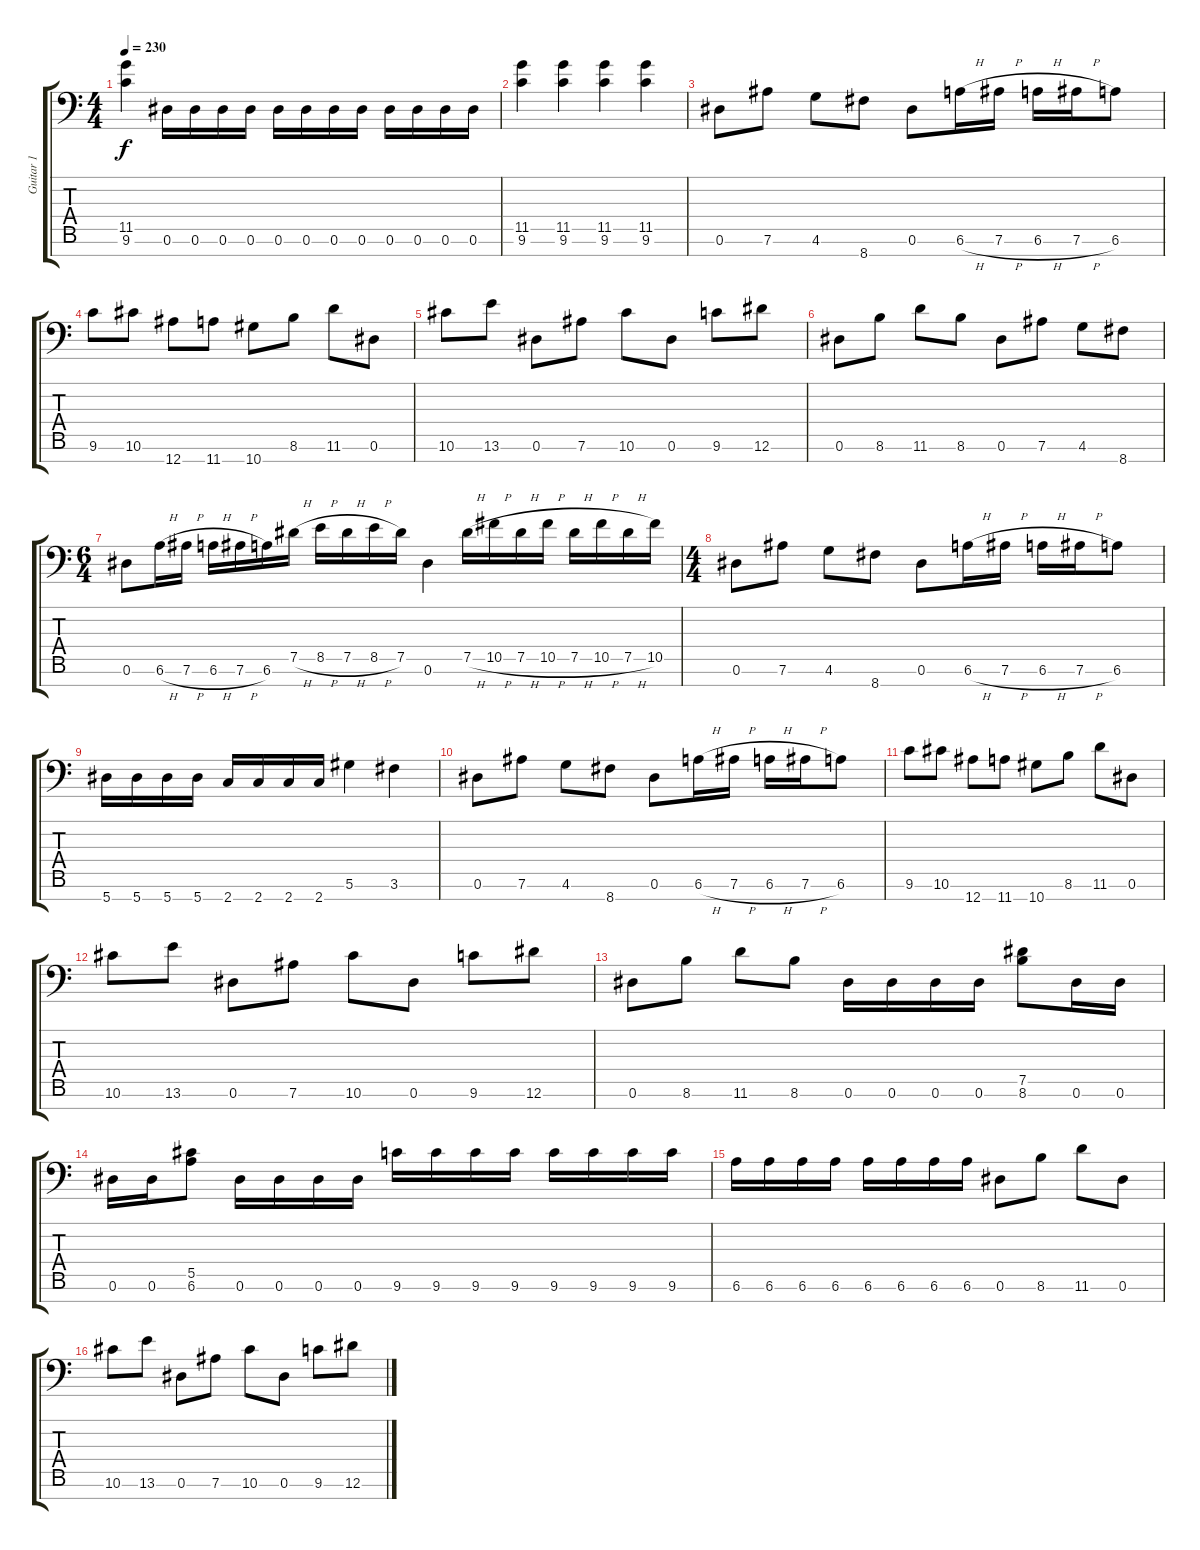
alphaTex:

\track ("Guitar 1" "Guitar 1") {instrument distortionguitar}
\staff {score tabs}
\tuning (Eb4 Bb3 Gb3 Db3 Ab2 Eb2 Bb1) {hide}
\ts (4 4)
\tempo 230
\clef f4
\ks c
(11.5 9.6).4{dy f instrument distortionguitar} 0.6.16 0.6.16 0.6.16 0.6.16 0.6.16 0.6.16 0.6.16 0.6.16 0.6.16 0.6.16 0.6.16 0.6.16 |
(11.5 9.6).4 (11.5 9.6).4 (11.5 9.6).4 (11.5 9.6).4 |
0.6.8 7.6.8 4.6.8 8.7.8 0.6.8 6.6{h}.16 7.6{h}.16 6.6{h}.16 7.6{h}.16 6.6.8 |
9.6.8 10.6.8 12.7.8 11.7.8 10.7.8 8.6.8 11.6.8 0.6.8 |
10.6.8 13.6.8 0.6.8 7.6.8 10.6.8 0.6.8 9.6.8 12.6.8 |
0.6.8 8.6.8 11.6.8 8.6.8 0.6.8 7.6.8 4.6.8 8.7.8 |
\ts (6 4)
0.6.8 6.6{h}.16 7.6{h}.16 6.6{h}.16 7.6{h}.16 6.6.16 7.5{h}.16 8.5{h}.16 7.5{h}.16 8.5{h}.16 7.5.16 0.6.4 7.5{h}.16 10.5{h}.16 7.5{h}.16 10.5{h}.16 7.5{h}.16 10.5{h}.16 7.5{h}.16 10.5.16 |
\ts (4 4)
0.6.8 7.6.8 4.6.8 8.7.8 0.6.8 6.6{h}.16 7.6{h}.16 6.6{h}.16 7.6{h}.16 6.6.8 |
5.7.16 5.7.16 5.7.16 5.7.16 2.7.16 2.7.16 2.7.16 2.7.16 5.6.4 3.6.4 |
0.6.8 7.6.8 4.6.8 8.7.8 0.6.8 6.6{h}.16 7.6{h}.16 6.6{h}.16 7.6{h}.16 6.6.8 |
9.6.8 10.6.8 12.7.8 11.7.8 10.7.8 8.6.8 11.6.8 0.6.8 |
10.6.8 13.6.8 0.6.8 7.6.8 10.6.8 0.6.8 9.6.8 12.6.8 |
0.6.8 8.6.8 11.6.8 8.6.8 0.6.16 0.6.16 0.6.16 0.6.16 (7.5 8.6).8 0.6.16 0.6.16 |
0.6.16 0.6.16 (5.5 6.6).8 0.6.16 0.6.16 0.6.16 0.6.16 9.6.16 9.6.16 9.6.16 9.6.16 9.6.16 9.6.16 9.6.16 9.6.16 |
6.6.16 6.6.16 6.6.16 6.6.16 6.6.16 6.6.16 6.6.16 6.6.16 0.6.8 8.6.8 11.6.8 0.6.8 |
10.6.8 13.6.8 0.6.8 7.6.8 10.6.8 0.6.8 9.6.8 12.6.8
